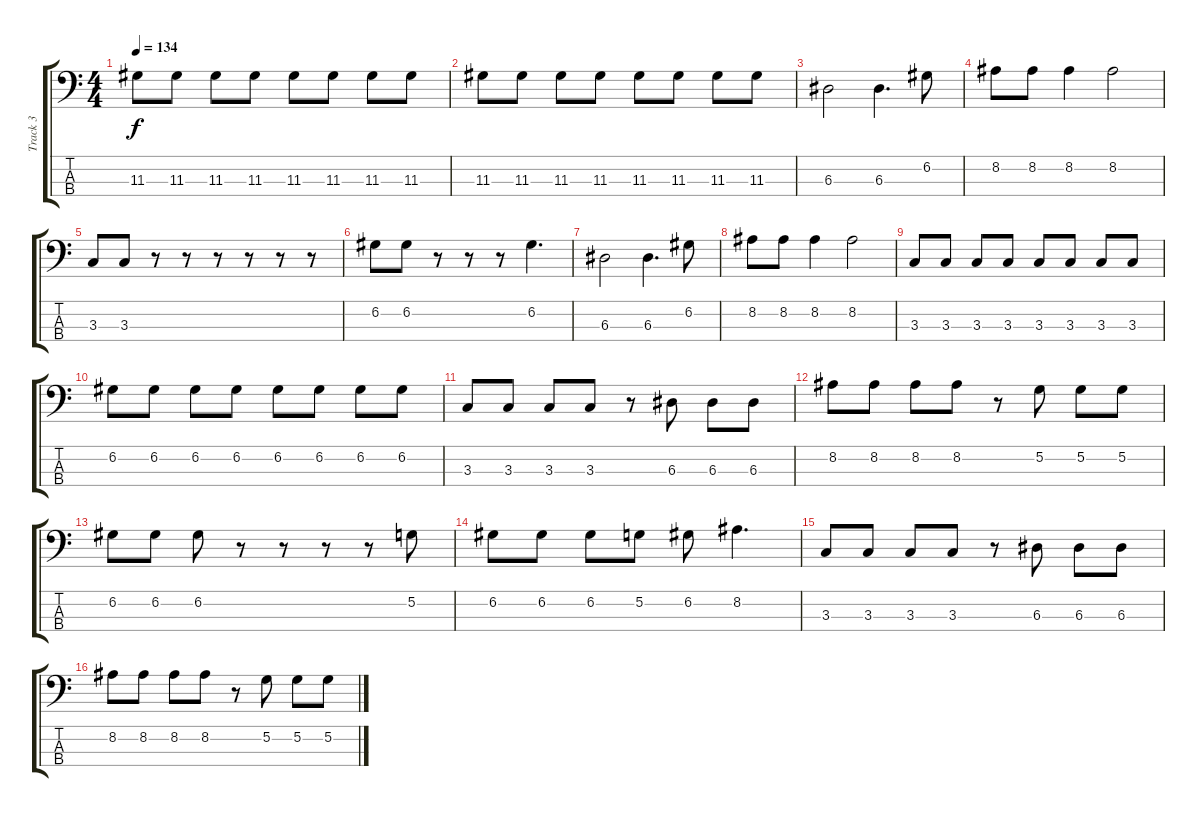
\track ("Track 3" "Track 3") {instrument electricbassfinger}
\staff {score tabs}
\tuning (G2 D2 A1 E1) {hide}
\ts (4 4)
\tempo 134
\clef f4
\ks c
11.3.8{dy f} 11.3.8 11.3.8 11.3.8 11.3.8 11.3.8 11.3.8 11.3.8 |
11.3.8 11.3.8 11.3.8 11.3.8 11.3.8 11.3.8 11.3.8 11.3.8 |
6.3.2 6.3.4{d} 6.2.8 |
8.2.8 8.2.8 8.2.4 8.2.2 |
3.3.8 3.3.8 r.8 r.8 r.8 r.8 r.8 r.8 |
6.2.8 6.2.8 r.8 r.8 r.8 6.2.4{d} |
6.3.2 6.3.4{d} 6.2.8 |
8.2.8 8.2.8 8.2.4 8.2.2 |
3.3.8 3.3.8 3.3.8 3.3.8 3.3.8 3.3.8 3.3.8 3.3.8 |
6.2.8 6.2.8 6.2.8 6.2.8 6.2.8 6.2.8 6.2.8 6.2.8 |
3.3.8 3.3.8 3.3.8 3.3.8 r.8 6.3.8 6.3.8 6.3.8 |
8.2.8 8.2.8 8.2.8 8.2.8 r.8 5.2.8 5.2.8 5.2.8 |
6.2.8 6.2.8 6.2.8 r.8 r.8 r.8 r.8 5.2.8 |
6.2.8 6.2.8 6.2.8 5.2.8 6.2.8 8.2.4{d} |
3.3.8 3.3.8 3.3.8 3.3.8 r.8 6.3.8 6.3.8 6.3.8 |
8.2.8 8.2.8 8.2.8 8.2.8 r.8 5.2.8 5.2.8 5.2.8
